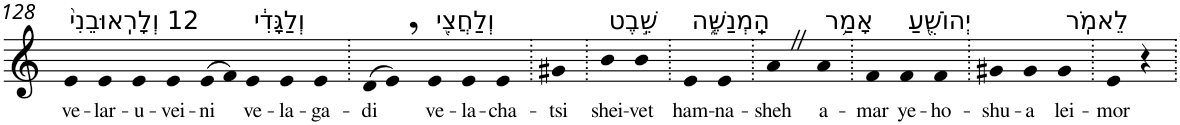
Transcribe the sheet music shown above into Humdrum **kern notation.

**kern	**text
*part1	*part1
*staff1	*staff1
*I"Piano	*
*I'Pno	*
!!LO:PB:g=z
*clefG2	*
*k[]	*
=128	=128
!LO:TX:a:t=12 וְלָרֽאוּבֵנִי֙	!
!	!LO:LY:b
4e	ve-
!	!LO:LY:b
4e	-lar-
!	!LO:LY:b
4e	-u-
!	!LO:LY:b
4e	-vei-
!	!LO:LY:b
(>8e	-ni
8f)	.
!LO:TX:a:t=וְלַגָּדִ֔י	!
!	!LO:LY:b
4e	ve-
!	!LO:LY:b
4e	-la-
!	!LO:LY:b
4e	-ga-
=129.	=129.
!	!LO:LY:b
(>8d	-di
8e,)	.
!LO:TX:a:t=וְלַחֲצִ֖י	!
!	!LO:LY:b
4e	ve-
!	!LO:LY:b
4e	-la-
!	!LO:LY:b
4e	-cha-
=130.	=130.
!	!LO:LY:b
4g#X	-tsi
=131.	=131.
!LO:TX:a:t=שֵׁ֣בֶט	!
!	!LO:LY:b
4b	shei-
!	!LO:LY:b
4b	-vet
=132.	=132.
!LO:TX:a:t=הַֽמְנַשֶּׁ֑ה	!
!	!LO:LY:b
4e	ham-
!	!LO:LY:b
4e	-na-
=133.	=133.
!	!LO:LY:b
4aZ	-sheh
!LO:TX:a:t=אָמַ֥ר	!
!	!LO:LY:b
4a	a-
=134.	=134.
!	!LO:LY:b
4f	-mar
!LO:TX:a:t=יְהוֹשֻׁ֖עַ	!
!	!LO:LY:b
4f	ye-
!	!LO:LY:b
4f	-ho-
=135.	=135.
!	!LO:LY:b
4g#X	-shu-
!	!LO:LY:b
4g#	-a
!LO:TX:a:t=לֵאמֹֽר	!
!	!LO:LY:b
4g#	lei-
=136.	=136.
!	!LO:LY:b
4e	-mor
4r	.
=.	=.
*-	*-
